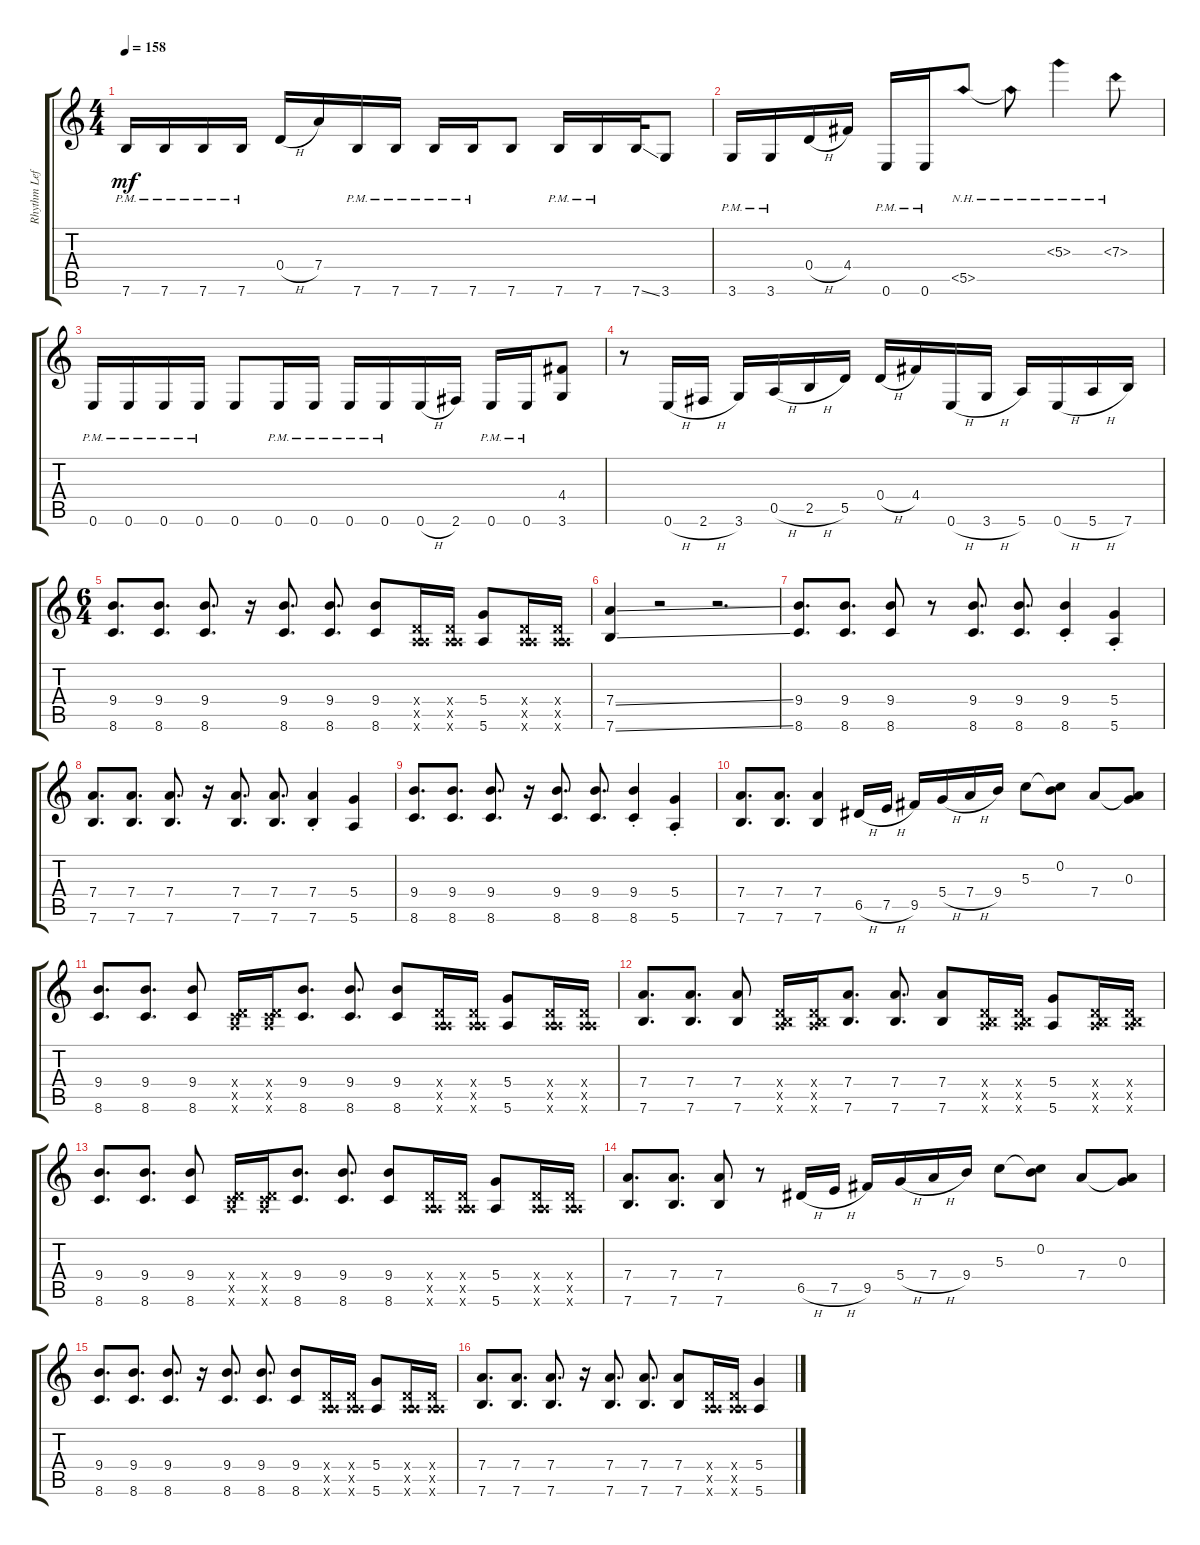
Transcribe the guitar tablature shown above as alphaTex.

\track ("Rhythm Left" "Rhythm Lef") {instrument overdrivenguitar}
\staff {score tabs}
\tuning (E4 B3 G3 D3 A2 E2) {hide}
\ts (4 4)
\tempo 158
\clef g2
\ks c
7.6{pm}.16{dy mf} 7.6{pm}.16 7.6{pm}.16 7.6{pm}.16 0.4{h}.16 7.4.16 7.6{pm}.16 7.6{pm}.16 7.6{pm}.16 7.6{pm}.16 7.6.8 7.6{pm}.16 7.6{pm}.16 7.6{ss}.32 3.6.8 |
3.6{pm}.16 3.6{pm}.16 0.4{h}.16 4.4.16 0.6{pm}.16 0.6{pm}.16 5.5{nh}.8 5.5{nh t}.8 5.3{nh}.4 7.3{nh}.8 |
0.6{pm}.16 0.6{pm}.16 0.6{pm}.16 0.6{pm}.16 0.6.8 0.6{pm}.16 0.6{pm}.16 0.6{pm}.16 0.6{pm}.16 0.6{h}.16 2.6.16 0.6{pm}.16 0.6{pm}.16 (4.4 3.6).8 |
r.8 0.6{h}.16 2.6{h}.16 3.6.16 0.5{h}.16 2.5{h}.16 5.5.16 0.4{h}.16 4.4.16 0.6{h}.16 3.6{h}.16 5.6.16 0.6{h}.16 5.6{h}.16 7.6.16 |
\ts (6 4)
(9.4 8.6).8{d} (9.4 8.6).8{d} (9.4 8.6).8{d} r.16 (9.4 8.6).8{d} (9.4 8.6).8{d} (9.4 8.6).8 (0.4{x} 0.5{x} 5.6{x}).16 (0.4{x} 0.5{x} 5.6{x}).16 (5.4 5.6).8 (0.4{x} 0.5{x} 5.6{x}).16 (0.4{x} 0.5{x} 5.6{x}).16 |
(7.4{ss} 7.6{ss}).4 r.2 r.2{d} |
(9.4 8.6).8{d} (9.4 8.6).8{d} (9.4 8.6).8 r.8 (9.4 8.6).8{d} (9.4 8.6).8{d} (9.4{st} 8.6{st}).4 (5.4{st} 5.6{st}).4 |
(7.4 7.6).8{d} (7.4 7.6).8{d} (7.4 7.6).8{d} r.16 (7.4 7.6).8{d} (7.4 7.6).8{d} (7.4{st} 7.6{st}).4 (5.4 5.6).4 |
(9.4 8.6).8{d} (9.4 8.6).8{d} (9.4 8.6).8{d} r.16 (9.4 8.6).8{d} (9.4 8.6).8{d} (9.4{st} 8.6{st}).4 (5.4{st} 5.6{st}).4 |
(7.4 7.6).8{d} (7.4 7.6).8{d} (7.4 7.6).4 6.5{h}.16 7.5{h}.16 9.5.16 5.4{h}.16 7.4{h}.16 9.4.16 5.3.8 (0.2 5.3{t}).8 7.4.8 (0.3 7.4{t}).8 |
(9.4 8.6).8{d} (9.4 8.6).8{d} (9.4 8.6).8 (0.4{x} 0.5{x} 8.6{x}).16 (0.4{x} 0.5{x} 8.6{x}).16 (9.4 8.6).8{d} (9.4 8.6).8{d} (9.4 8.6).8 (0.4{x} 0.5{x} 5.6{x}).16 (0.4{x} 0.5{x} 5.6{x}).16 (5.4 5.6).8 (0.4{x} 0.5{x} 5.6{x}).16 (0.4{x} 0.5{x} 5.6{x}).16 |
(7.4 7.6).8{d} (7.4 7.6).8{d} (7.4 7.6).8 (0.4{x} 0.5{x} 7.6{x}).16 (0.4{x} 0.5{x} 7.6{x}).16 (7.4 7.6).8{d} (7.4 7.6).8{d} (7.4 7.6).8 (0.4{x} 0.5{x} 7.6{x}).16 (0.4{x} 0.5{x} 7.6{x}).16 (5.4 5.6).8 (0.4{x} 0.5{x} 7.6{x}).16 (0.4{x} 0.5{x} 7.6{x}).16 |
(9.4 8.6).8{d} (9.4 8.6).8{d} (9.4 8.6).8 (0.4{x} 0.5{x} 8.6{x}).16 (0.4{x} 0.5{x} 8.6{x}).16 (9.4 8.6).8{d} (9.4 8.6).8{d} (9.4 8.6).8 (0.4{x} 0.5{x} 5.6{x}).16 (0.4{x} 0.5{x} 5.6{x}).16 (5.4 5.6).8 (0.4{x} 0.5{x} 5.6{x}).16 (0.4{x} 0.5{x} 5.6{x}).16 |
(7.4 7.6).8{d} (7.4 7.6).8{d} (7.4 7.6).8 r.8 6.5{h}.16 7.5{h}.16 9.5.16 5.4{h}.16 7.4{h}.16 9.4.16 5.3.8 (0.2 5.3{t}).8 7.4.8 (0.3 7.4{t}).8 |
(9.4 8.6).8{d} (9.4 8.6).8{d} (9.4 8.6).8{d} r.16 (9.4 8.6).8{d} (9.4 8.6).8{d} (9.4 8.6).8 (0.4{x} 0.5{x} 5.6{x}).16 (0.4{x} 0.5{x} 5.6{x}).16 (5.4 5.6).8 (0.4{x} 0.5{x} 5.6{x}).16 (0.4{x} 0.5{x} 5.6{x}).16 |
(7.4 7.6).8{d} (7.4 7.6).8{d} (7.4 7.6).8{d} r.16 (7.4 7.6).8{d} (7.4 7.6).8{d} (7.4 7.6).8 (0.4{x} 0.5{x} 5.6{x}).16 (0.4{x} 0.5{x} 5.6{x}).16 (5.4 5.6).4
